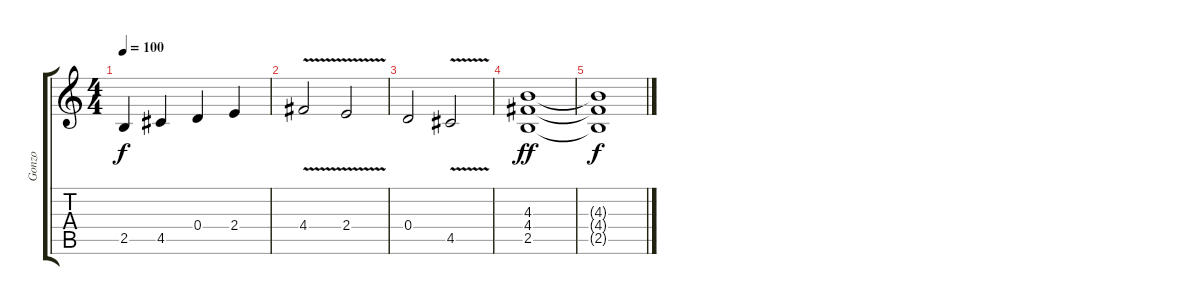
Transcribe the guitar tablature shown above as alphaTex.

\track ("Gonzo" "Gonzo") {instrument distortionguitar}
\staff {score tabs}
\tuning (E4 B3 G3 D3 A2 E2) {hide}
\ts (4 4)
\tempo 100
\clef g2
\ks c
2.5.4{dy f} 4.5.4 0.4.4 2.4.4 |
4.4{v}.2 2.4{v}.2 |
0.4.2 4.5{v}.2 |
(4.3 4.4 2.5).1{dy ff} |
(4.3{t} 4.4{t} 2.5{t}).1{dy f volume 0}
